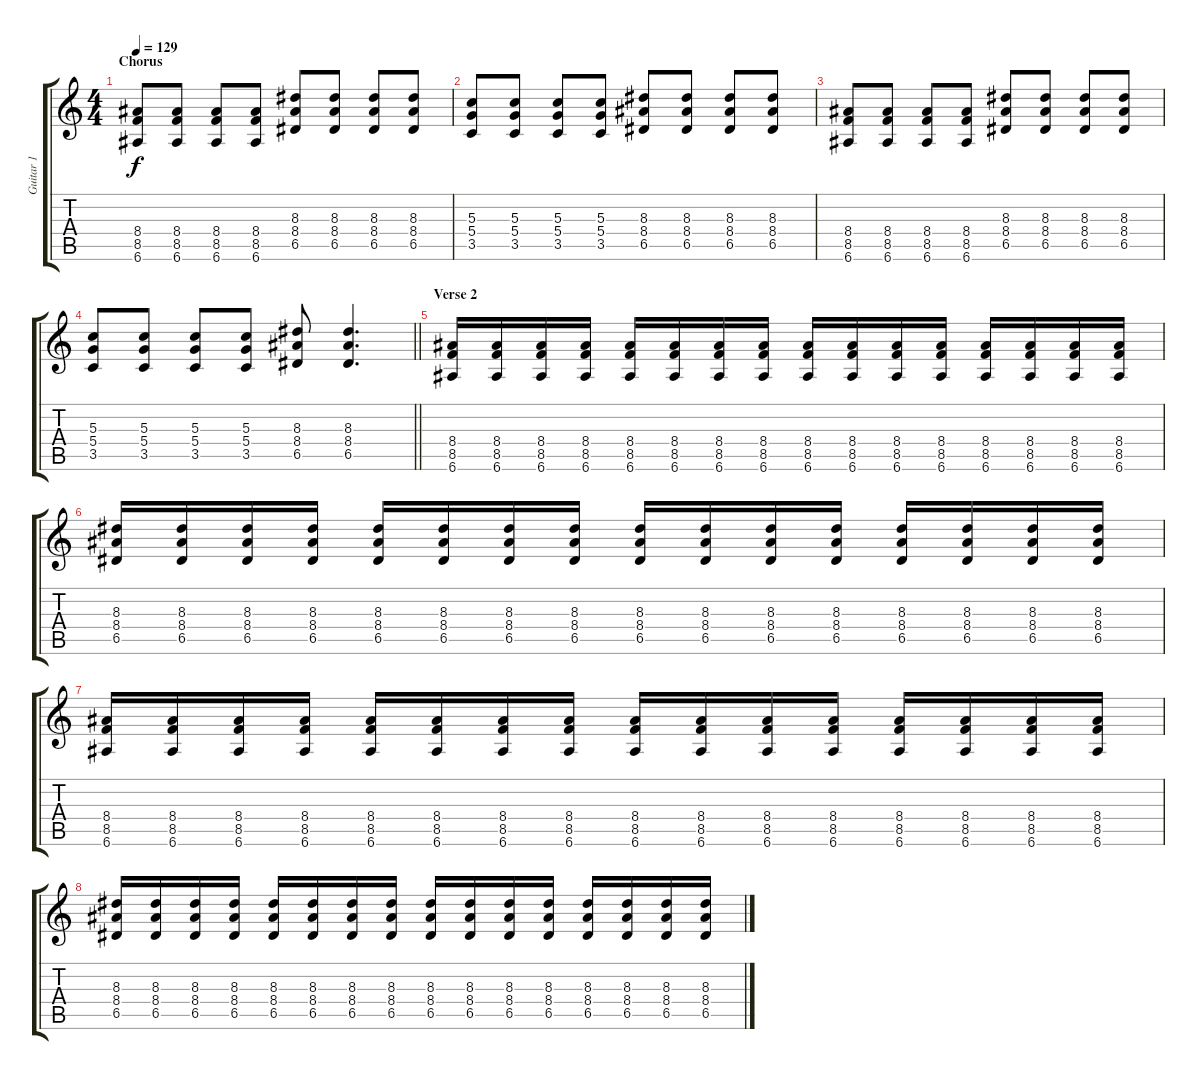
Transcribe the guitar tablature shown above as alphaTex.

\track ("Guitar 1" "Guitar 1") {instrument overdrivenguitar}
\staff {score tabs}
\tuning (E4 B3 G3 D3 A2 E2) {hide}
\ts (4 4)
\section ("" "Chorus")
\tempo 129
\clef g2
\ks c
(8.4 8.5 6.6).8{dy f} (8.4 8.5 6.6).8 (8.4 8.5 6.6).8 (8.4 8.5 6.6).8 (8.3 8.4 6.5).8 (8.3 8.4 6.5).8 (8.3 8.4 6.5).8 (8.3 8.4 6.5).8 |
(5.3 5.4 3.5).8 (5.3 5.4 3.5).8 (5.3 5.4 3.5).8 (5.3 5.4 3.5).8 (8.3 8.4 6.5).8 (8.3 8.4 6.5).8 (8.3 8.4 6.5).8 (8.3 8.4 6.5).8 |
(8.4 8.5 6.6).8 (8.4 8.5 6.6).8 (8.4 8.5 6.6).8 (8.4 8.5 6.6).8 (8.3 8.4 6.5).8 (8.3 8.4 6.5).8 (8.3 8.4 6.5).8 (8.3 8.4 6.5).8 |
\barLineRight lightlight
(5.3 5.4 3.5).8 (5.3 5.4 3.5).8 (5.3 5.4 3.5).8 (5.3 5.4 3.5).8 (8.3 8.4 6.5).8 (8.3 8.4 6.5).4{d} |
\section ("" "Verse 2")
(8.4 8.5 6.6).16 (8.4 8.5 6.6).16 (8.4 8.5 6.6).16 (8.4 8.5 6.6).16 (8.4 8.5 6.6).16 (8.4 8.5 6.6).16 (8.4 8.5 6.6).16 (8.4 8.5 6.6).16 (8.4 8.5 6.6).16 (8.4 8.5 6.6).16 (8.4 8.5 6.6).16 (8.4 8.5 6.6).16 (8.4 8.5 6.6).16 (8.4 8.5 6.6).16 (8.4 8.5 6.6).16 (8.4 8.5 6.6).16 |
(8.3 8.4 6.5).16 (8.3 8.4 6.5).16 (8.3 8.4 6.5).16 (8.3 8.4 6.5).16 (8.3 8.4 6.5).16 (8.3 8.4 6.5).16 (8.3 8.4 6.5).16 (8.3 8.4 6.5).16 (8.3 8.4 6.5).16 (8.3 8.4 6.5).16 (8.3 8.4 6.5).16 (8.3 8.4 6.5).16 (8.3 8.4 6.5).16 (8.3 8.4 6.5).16 (8.3 8.4 6.5).16 (8.3 8.4 6.5).16 |
(8.4 8.5 6.6).16 (8.4 8.5 6.6).16 (8.4 8.5 6.6).16 (8.4 8.5 6.6).16 (8.4 8.5 6.6).16 (8.4 8.5 6.6).16 (8.4 8.5 6.6).16 (8.4 8.5 6.6).16 (8.4 8.5 6.6).16 (8.4 8.5 6.6).16 (8.4 8.5 6.6).16 (8.4 8.5 6.6).16 (8.4 8.5 6.6).16 (8.4 8.5 6.6).16 (8.4 8.5 6.6).16 (8.4 8.5 6.6).16 |
(8.3 8.4 6.5).16 (8.3 8.4 6.5).16 (8.3 8.4 6.5).16 (8.3 8.4 6.5).16 (8.3 8.4 6.5).16 (8.3 8.4 6.5).16 (8.3 8.4 6.5).16 (8.3 8.4 6.5).16 (8.3 8.4 6.5).16 (8.3 8.4 6.5).16 (8.3 8.4 6.5).16 (8.3 8.4 6.5).16 (8.3 8.4 6.5).16 (8.3 8.4 6.5).16 (8.3 8.4 6.5).16 (8.3 8.4 6.5).16
